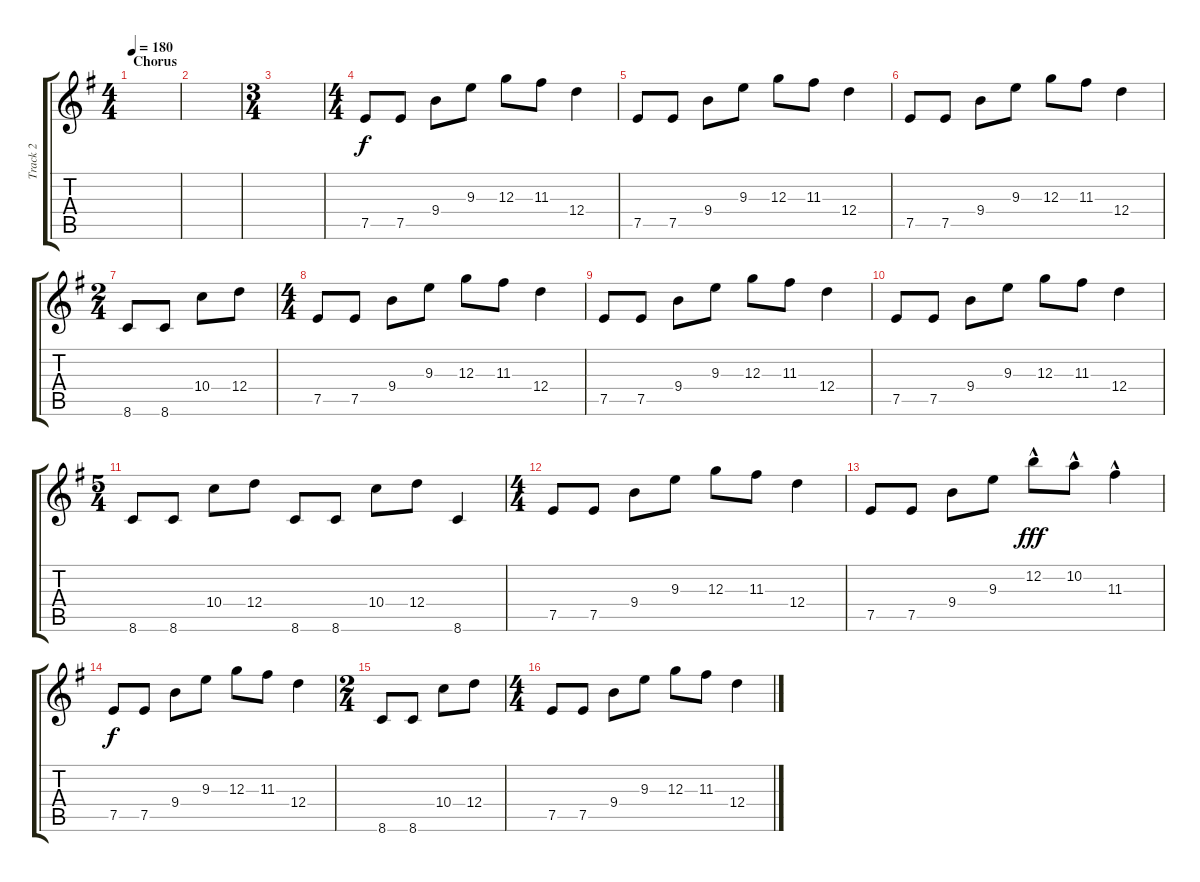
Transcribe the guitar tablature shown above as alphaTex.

\track ("Track 2" "Track 2") {instrument overdrivenguitar}
\staff {score tabs}
\tuning (E4 B3 G3 D3 A2 E2) {hide}
\ts (4 4)
\section ("" "Chorus")
\tempo 180
\clef g2
\ks g
|
|
\ts (3 4)
|
\ts (4 4)
7.5.8{balance 0} 7.5.8 9.4.8 9.3.8 12.3.8 11.3.8 12.4.4 |
7.5.8 7.5.8 9.4.8 9.3.8 12.3.8 11.3.8 12.4.4 |
7.5.8 7.5.8 9.4.8 9.3.8 12.3.8 11.3.8 12.4.4 |
\ts (2 4)
8.6.8 8.6.8 10.4.8 12.4.8 |
\ts (4 4)
7.5.8 7.5.8 9.4.8 9.3.8 12.3.8 11.3.8 12.4.4 |
7.5.8 7.5.8 9.4.8 9.3.8 12.3.8 11.3.8 12.4.4 |
7.5.8 7.5.8 9.4.8 9.3.8 12.3.8 11.3.8 12.4.4 |
\ts (5 4)
8.6.8 8.6.8 10.4.8 12.4.8 8.6.8 8.6.8 10.4.8 12.4.8 8.6.4 |
\ts (4 4)
7.5.8 7.5.8 9.4.8 9.3.8 12.3.8 11.3.8 12.4.4 |
7.5.8 7.5.8 9.4.8 9.3.8 12.2{hac}.8{dy fff} 10.2{hac}.8 11.3{hac}.4 |
7.5.8{dy f} 7.5.8 9.4.8 9.3.8 12.3.8 11.3.8 12.4.4 |
\ts (2 4)
8.6.8 8.6.8 10.4.8 12.4.8 |
\ts (4 4)
7.5.8 7.5.8 9.4.8 9.3.8 12.3.8 11.3.8 12.4.4
